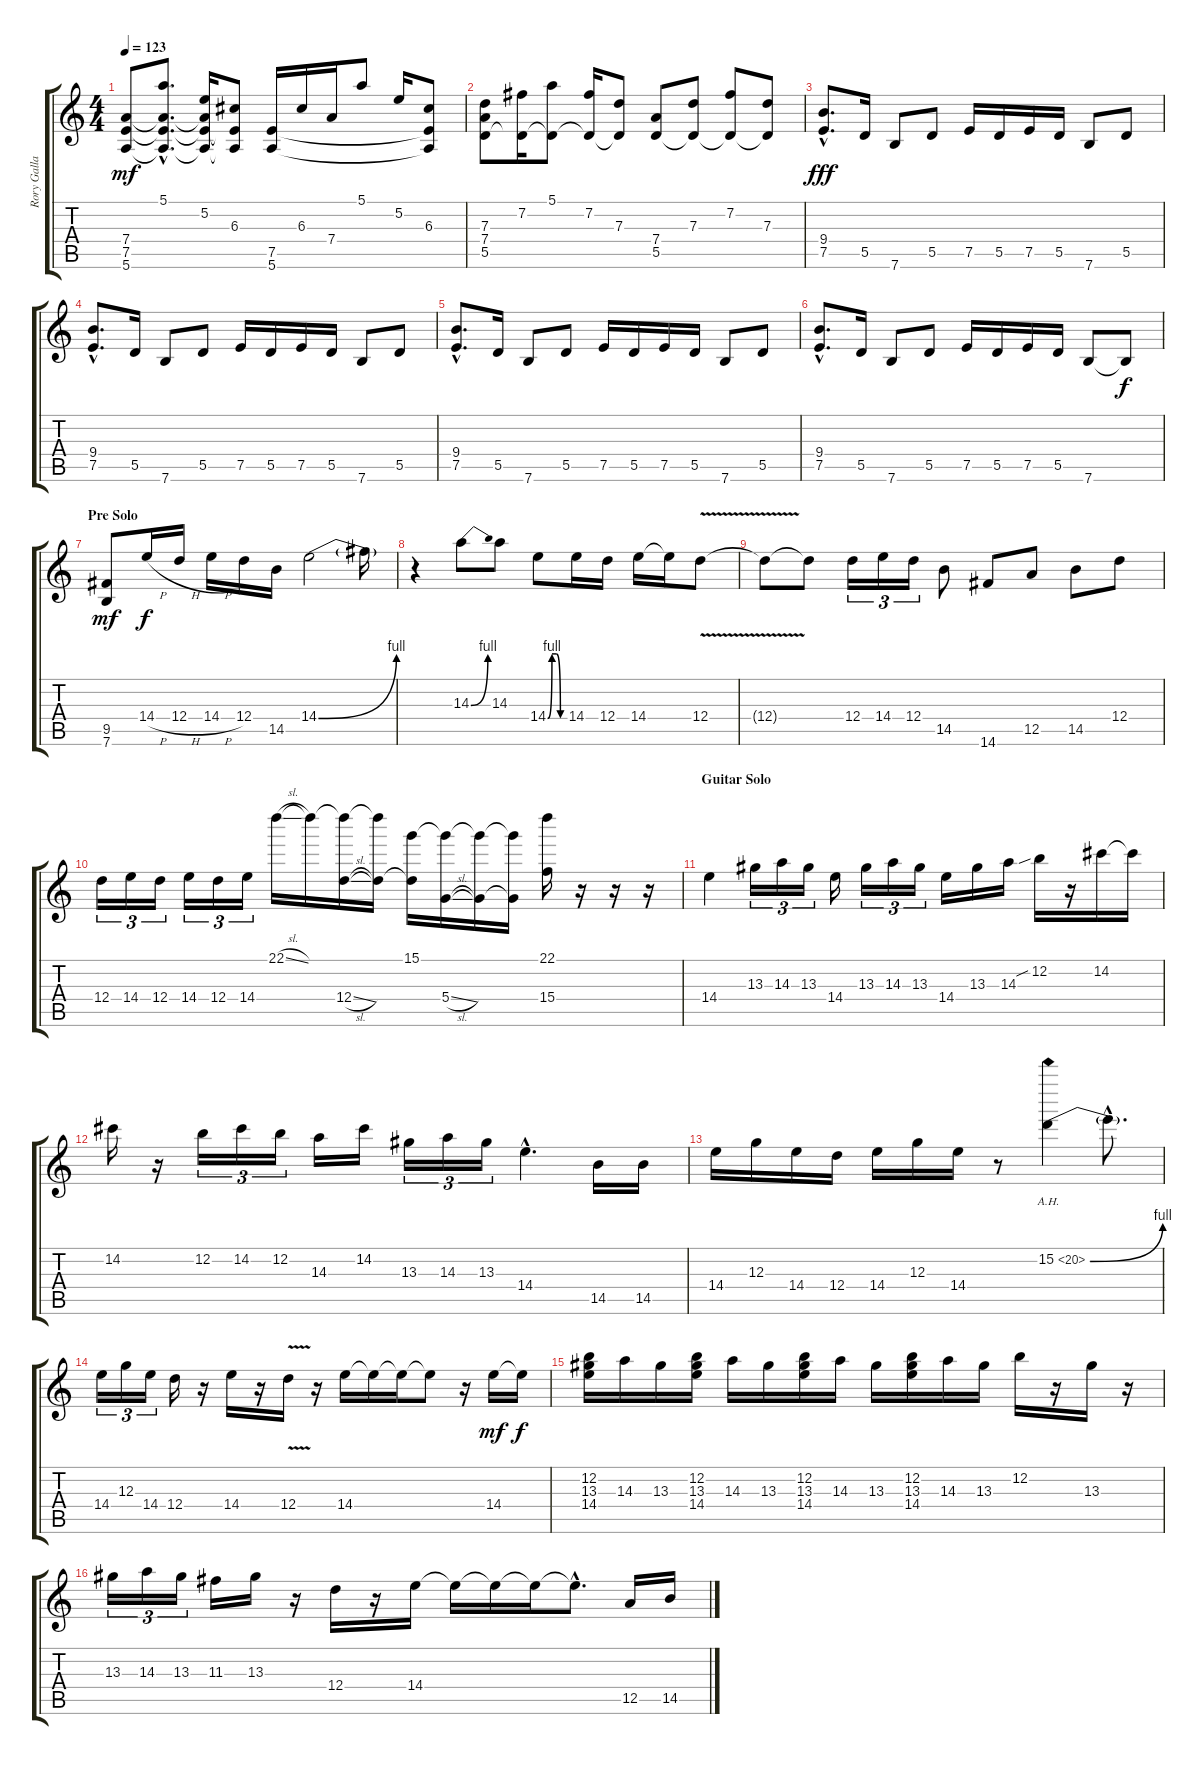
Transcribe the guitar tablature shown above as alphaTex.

\track ("Rory Gallagher" "Rory Galla") {instrument distortionguitar}
\staff {score tabs}
\tuning (E4 B3 G3 D3 A2 E2) {hide}
\ts (4 4)
\tempo 123
\clef g2
\ks c
(7.4 7.5 5.6).8{dy mf} (5.1{hac} 7.4{hac t} 7.5{hac t} 5.6{hac t}).8{d} (5.2 7.4{t} 7.5{t} 5.6{t}).16 (6.3 7.5{t} 5.6{t}).8 (7.5 5.6).16 6.3.16 7.4.16 5.1.8 5.2.16 (6.3 7.5{t} 5.6{t}).8 |
(7.3 7.4 5.5).8 (7.2 5.5{t}).16 (5.1 5.5{t}).8 (7.2 5.5{t}).16 (7.3 5.5{t}).8 (7.4 5.5).8 (7.3 5.5{t}).8 (7.2 5.5{t}).8 (7.3 5.5{t}).8 |
(9.4{hac} 7.5{hac}).8{d dy fff} 5.5.16 7.6.8 5.5.8 7.5.16 5.5.16 7.5.16 5.5.16 7.6.8 5.5.8 |
(9.4{hac} 7.5{hac}).8{d} 5.5.16 7.6.8 5.5.8 7.5.16 5.5.16 7.5.16 5.5.16 7.6.8 5.5.8 |
(9.4{hac} 7.5{hac}).8{d} 5.5.16 7.6.8 5.5.8 7.5.16 5.5.16 7.5.16 5.5.16 7.6.8 5.5.8 |
(9.4{hac} 7.5{hac}).8{d} 5.5.16 7.6.8 5.5.8 7.5.16 5.5.16 7.5.16 5.5.16 7.6.8 7.6{t}.8{dy f} |
\section ("" "Pre Solo")
(9.5 7.6).8{dy mf} 14.4{h}.16{dy f} 12.4{h}.16 14.4{h}.16 12.4.16 14.5.16 14.4{be (bend 0 0 60 4)}.2 14.4{t}.16 |
r.4 14.3{be (bend 0 0 60 4)}.8 14.3.8 14.4{be (custom 0 0 15 4 30 4 45 0 60 0)}.8 14.4.16 12.4.16 14.4.16 14.4{t}.16 12.4{v}.8 |
12.4{t}.8 12.4{t}.8 12.4.16{tu (3 2)} 14.4.16{tu (3 2)} 12.4.16{tu (3 2)} 14.5.8 14.6.8{instrument guitarharmonics} 12.5.8 14.5.8 12.4.8 |
12.4.16{tu (3 2) instrument distortionguitar} 14.4.16{tu (3 2)} 12.4.16{tu (3 2)} 14.4.16{tu (3 2)} 12.4.16{tu (3 2)} 14.4.16{tu (3 2)} 22.1{sl}.16 22.1{t}.16 (22.1{t} 12.4{sl}).16 (22.1{t} 12.4{t}).16 (15.1 12.4{t}).16 (15.1{t} 5.4{sl}).16 (15.1{t} 5.4{t}).16 (15.1{t} 5.4{t}).16 (22.1 15.4).16 r.16 r.16 r.16 |
\section ("" "Guitar Solo")
14.4.4 13.3.16{tu (3 2)} 14.3.16{tu (3 2)} 13.3.16{tu (3 2)} 14.4.16 13.3.16{tu (3 2)} 14.3.16{tu (3 2)} 13.3.16{tu (3 2)} 14.4.16 13.3.16 14.3.16 12.2{sib}.16 r.16 14.2.16 14.2{t}.16 |
14.2.16 r.16 12.2.16{tu (3 2)} 14.2.16{tu (3 2)} 12.2.16{tu (3 2)} 14.3.16 14.2.16 13.3.16{tu (3 2)} 14.3.16{tu (3 2)} 13.3.16{tu (3 2)} 14.4{hac}.4{d} 14.5.16 14.5.16 |
14.4.16 12.3.16 14.4.16 12.4.16 14.4.16 12.3.16 14.4.16 r.8 15.2{be (bend 0 0 60 4) ah 5}.4 15.2{hac t}.8{d} |
14.4.16{tu (3 2)} 12.3.16{tu (3 2)} 14.4.16{tu (3 2)} 12.4.16 r.16 14.4.16 r.16 12.4{v}.16 r.16 14.4.16 14.4{t}.16 14.4{t}.16 14.4{t}.8 r.16 14.4.16{dy mf} 14.4{t}.16{dy f} |
(12.2 13.3 14.4).16 14.3.16 13.3.16 (12.2 13.3 14.4).16 14.3.16 13.3.16 (12.2 13.3 14.4).16 14.3.16 13.3.16 (12.2 13.3 14.4).16 14.3.16 13.3.16 12.2.16 r.16 13.3.16 r.16 |
13.3.16{tu (3 2)} 14.3.16{tu (3 2)} 13.3.16{tu (3 2)} 11.3.16 13.3.16 r.16 12.4.16 r.16 14.4.16 14.4{t}.16 14.4{t}.16 14.4{t}.16 14.4{hac t}.8{d} 12.5.16 14.5.16
